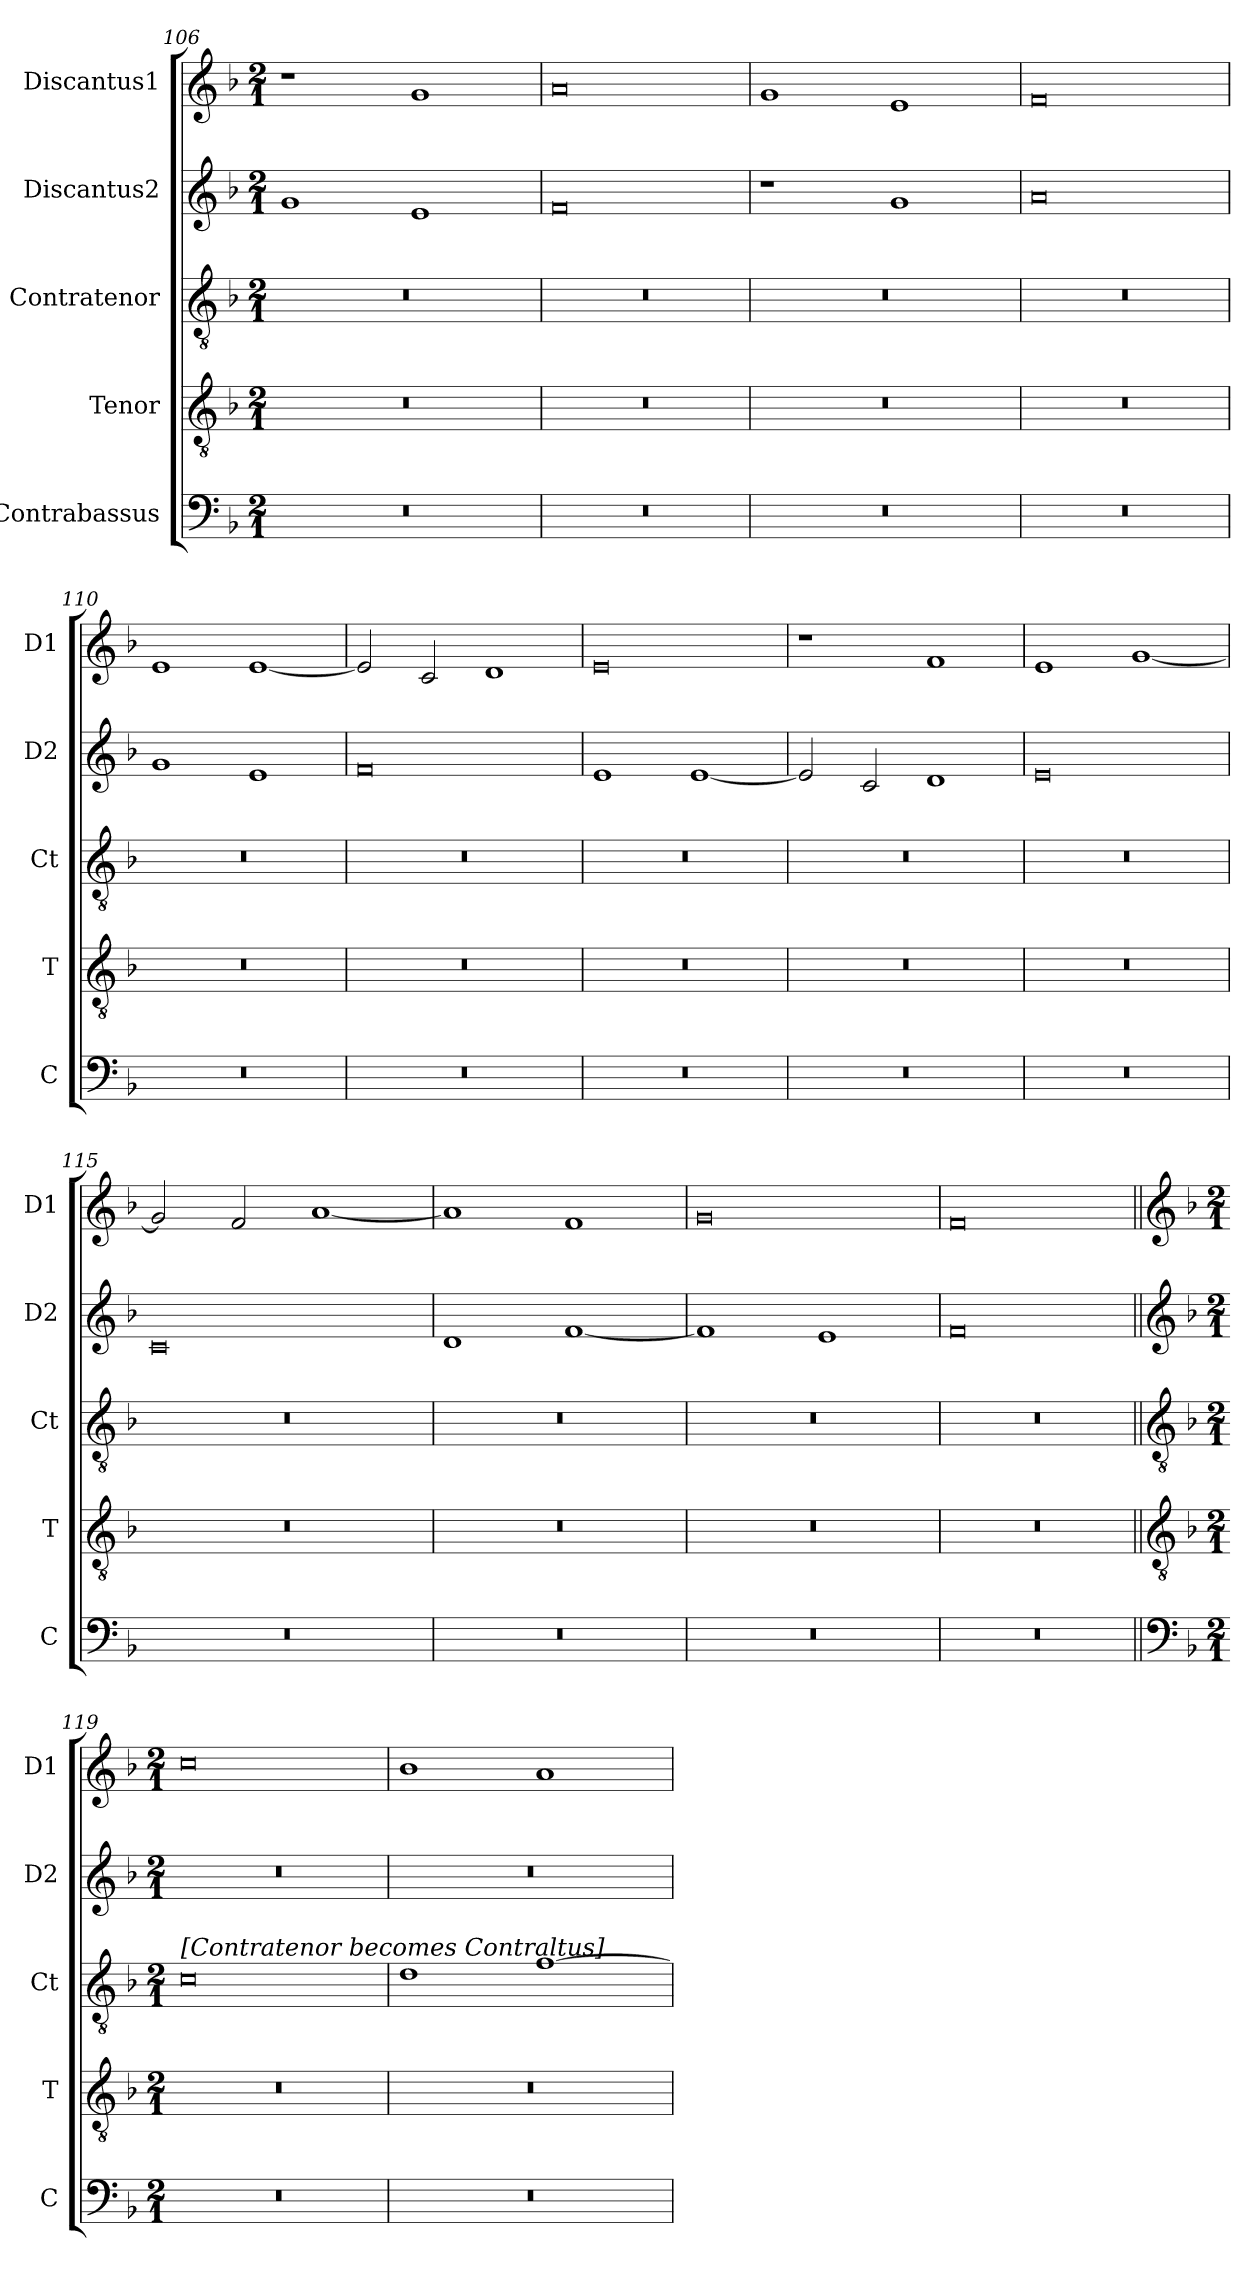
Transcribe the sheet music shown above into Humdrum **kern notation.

**kern	**kern	**kern	**kern	**kern
*part5	*part4	*part3	*part2	*part1
*staff5	*staff4	*staff3	*staff2	*staff1
*I"Contrabassus	*I"Tenor	*I"Contratenor	*I"Discantus2	*I"Discantus1
*I'C	*I'T	*I'Ct	*I'D2	*I'D1
*clefF4	*clefGv2	*clefGv2	*clefG2	*clefG2
*k[b-]	*k[b-]	*k[b-]	*k[b-]	*k[b-]
*M2/1	*M2/1	*M2/1	*M2/1	*M2/1
=106	=106	=106	=106	=106
0r	0r	0r	1g	1r
.	.	.	1e	1g
=107	=107	=107	=107	=107
0r	0r	0r	0f	0a
=108	=108	=108	=108	=108
0r	0r	0r	1r	1g
.	.	.	1g	1e
=109	=109	=109	=109	=109
0r	0r	0r	0a	0f
=110	=110	=110	=110	=110
0r	0r	0r	1g	1e
.	.	.	1e	[1e
=111	=111	=111	=111	=111
0r	0r	0r	0f	2e/]
.	.	.	.	2c/
.	.	.	.	1d
=112	=112	=112	=112	=112
0r	0r	0r	1e	0e
.	.	.	[1e	.
=113	=113	=113	=113	=113
0r	0r	0r	2e/]	1r
.	.	.	2c/	.
.	.	.	1d	1f
=114	=114	=114	=114	=114
0r	0r	0r	0e	1e
.	.	.	.	[1g
=115	=115	=115	=115	=115
0r	0r	0r	0c	2g/]
.	.	.	.	2f/
.	.	.	.	[1a
=116	=116	=116	=116	=116
0r	0r	0r	1d	1a]
.	.	.	[1f	1f
=117	=117	=117	=117	=117
0r	0r	0r	1f]	0g
.	.	.	1e	.
=118	=118	=118	=118	=118
0r	0r	0r	0f	0f
!!LO:LB:g=z
=119||	=119||	=119||	=119||	=119||
*clefF4	*clefGv2	*clefGv2	*clefG2	*clefG2
*k[b-]	*k[b-]	*k[b-]	*k[b-]	*k[b-]
*M2/1	*M2/1	*M2/1	*M2/1	*M2/1
!	!	!LO:TX:a:t=[Contratenor becomes Contraltus]	!	!
0r	0r	0c	0r	0cc
=120	=120	=120	=120	=120
0r	0r	1d	0r	1b-
.	.	[1f	.	1a
=	=	=	=	=
*-	*-	*-	*-	*-
